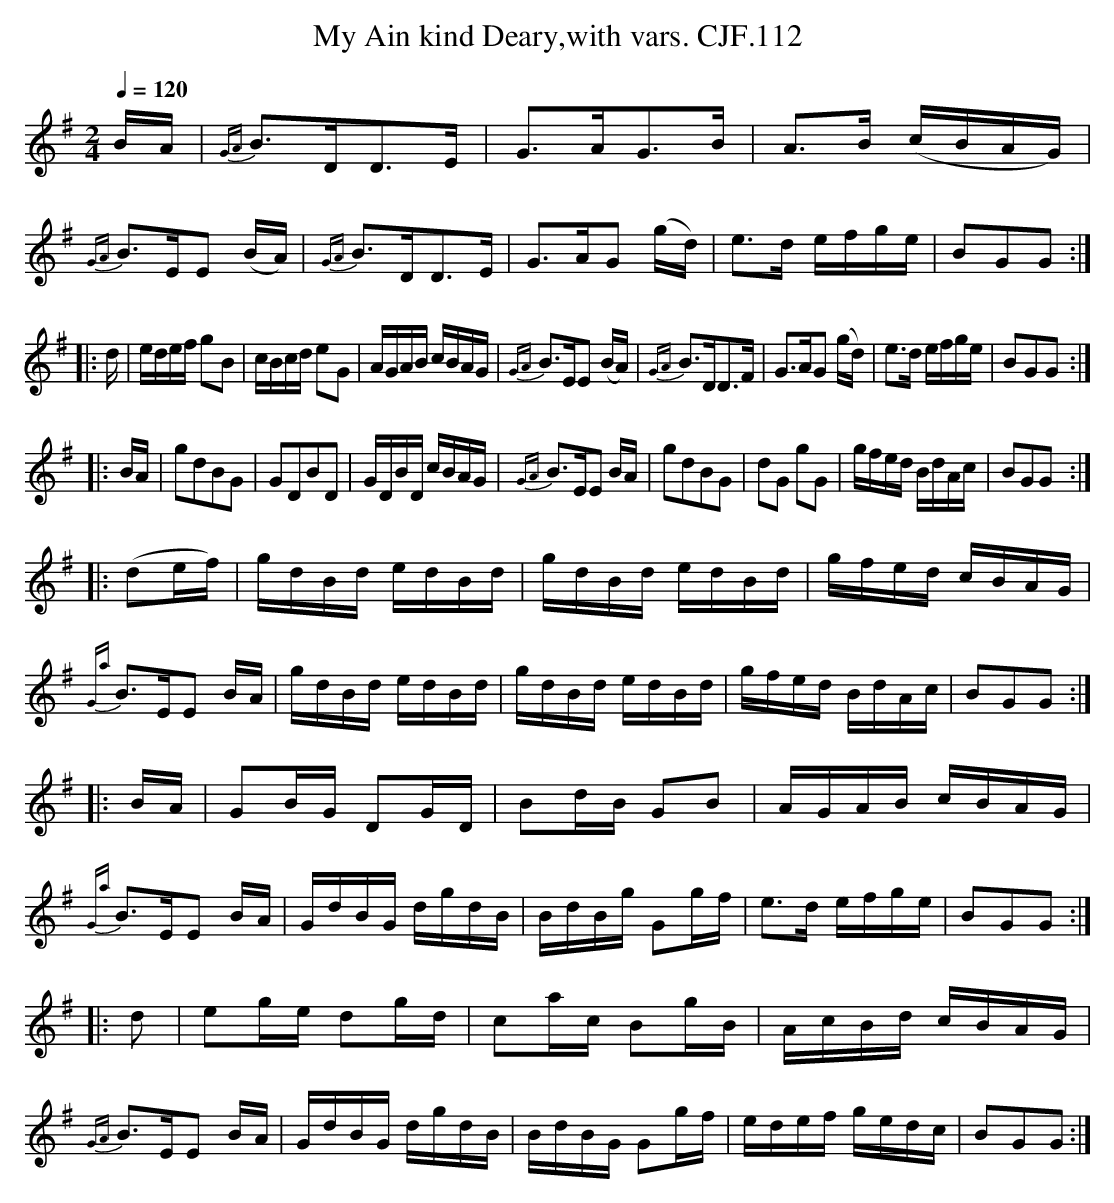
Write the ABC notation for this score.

X:1
T:My Ain kind Deary,with vars. CJF.112
M:2/4
L:1/16
Q:1/4=120
K:G
BA|{GA}B3DD3E|G3AG3B|A3B (cBAG)|{GA}B3EE2 (BA)|\
{GA}B3DD3E|G3AG2 (gd)|e3d efge|B2G2G2:|
|:d|edef g2B2|cBcd e2G2|AGAB cBAG|{GA}B3EE2 (BA)|\
{GA}B3DD3F|G3AG2 (gd)|e3d efge|B2G2G2:|
|:BA|g2d2B2G2|G2D2B2D2|GDBD cBAG|{GA}B3EE2 BA|\
g2d2B2G2|d2G2 g2G2|gfed BdAc|B2G2G2:|
|:(d2ef)|gdBd edBd|gdBd edBd|gfed cBAG|{Ga}B3EE2 BA|\
gdBd edBd|gdBd edBd|gfed BdAc|B2G2G2:|
|:BA|G2BG D2GD|B2dB G2B2|AGAB cBAG|{Ga}B3EE2 BA|\
GdBG dgdB|BdBg G2gf|e3d efge|B2G2G2:|
|:d2|e2ge d2gd|c2ac B2gB|AcBd cBAG|{GA}B3EE2 BA|\
GdBG dgdB|BdBG G2gf|edef gedc|B2G2G2:|
